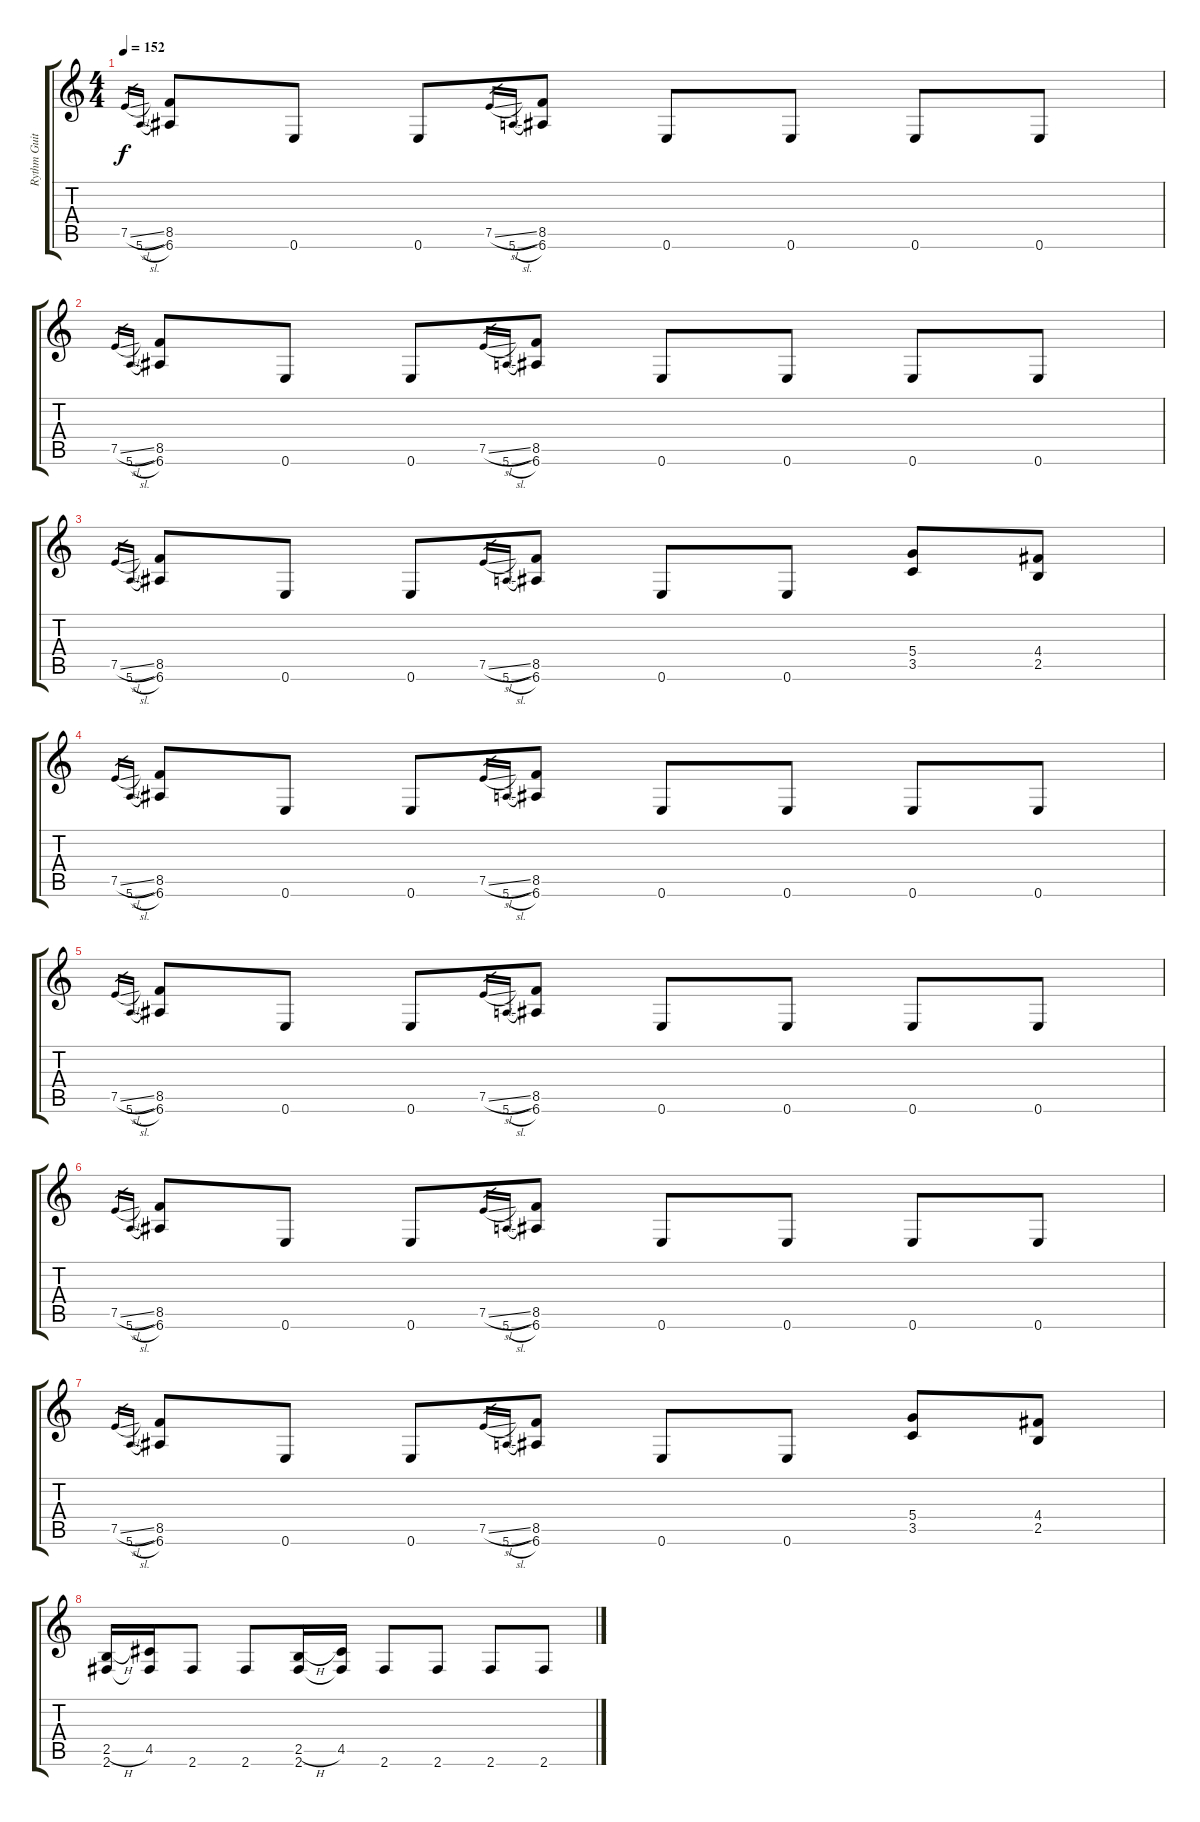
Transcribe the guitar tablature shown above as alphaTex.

\track ("Rythm Guitar" "Rythm Guit") {instrument distortionguitar}
\staff {score tabs}
\tuning (E4 B3 G3 D3 A2 E2) {hide}
\ts (4 4)
\tempo 152
\clef g2
\ks c
7.5{sl}.16{gr dy f} 5.6{sl}.16{gr} (8.5 6.6).8 0.6.8 0.6.8 7.5{sl}.16{gr} 5.6{sl}.16{gr} (8.5 6.6).8 0.6.8 0.6.8 0.6.8 0.6.8 |
7.5{sl}.16{gr} 5.6{sl}.16{gr} (8.5 6.6).8 0.6.8 0.6.8 7.5{sl}.16{gr} 5.6{sl}.16{gr} (8.5 6.6).8 0.6.8 0.6.8 0.6.8 0.6.8 |
7.5{sl}.16{gr} 5.6{sl}.16{gr} (8.5 6.6).8 0.6.8 0.6.8 7.5{sl}.16{gr} 5.6{sl}.16{gr} (8.5 6.6).8 0.6.8 0.6.8 (5.4 3.5).8 (4.4 2.5).8 |
7.5{sl}.16{gr} 5.6{sl}.16{gr} (8.5 6.6).8 0.6.8 0.6.8 7.5{sl}.16{gr} 5.6{sl}.16{gr} (8.5 6.6).8 0.6.8 0.6.8 0.6.8 0.6.8 |
7.5{sl}.16{gr} 5.6{sl}.16{gr} (8.5 6.6).8 0.6.8 0.6.8 7.5{sl}.16{gr} 5.6{sl}.16{gr} (8.5 6.6).8 0.6.8 0.6.8 0.6.8 0.6.8 |
7.5{sl}.16{gr} 5.6{sl}.16{gr} (8.5 6.6).8 0.6.8 0.6.8 7.5{sl}.16{gr} 5.6{sl}.16{gr} (8.5 6.6).8 0.6.8 0.6.8 0.6.8 0.6.8 |
7.5{sl}.16{gr} 5.6{sl}.16{gr} (8.5 6.6).8 0.6.8 0.6.8 7.5{sl}.16{gr} 5.6{sl}.16{gr} (8.5 6.6).8 0.6.8 0.6.8 (5.4 3.5).8 (4.4 2.5).8 |
(2.5{h} 2.6).16 (4.5 2.6{t}).16 2.6.8 2.6.8 (2.5{h} 2.6).16 (4.5 2.6{t}).16 2.6.8 2.6.8 2.6.8 2.6.8
